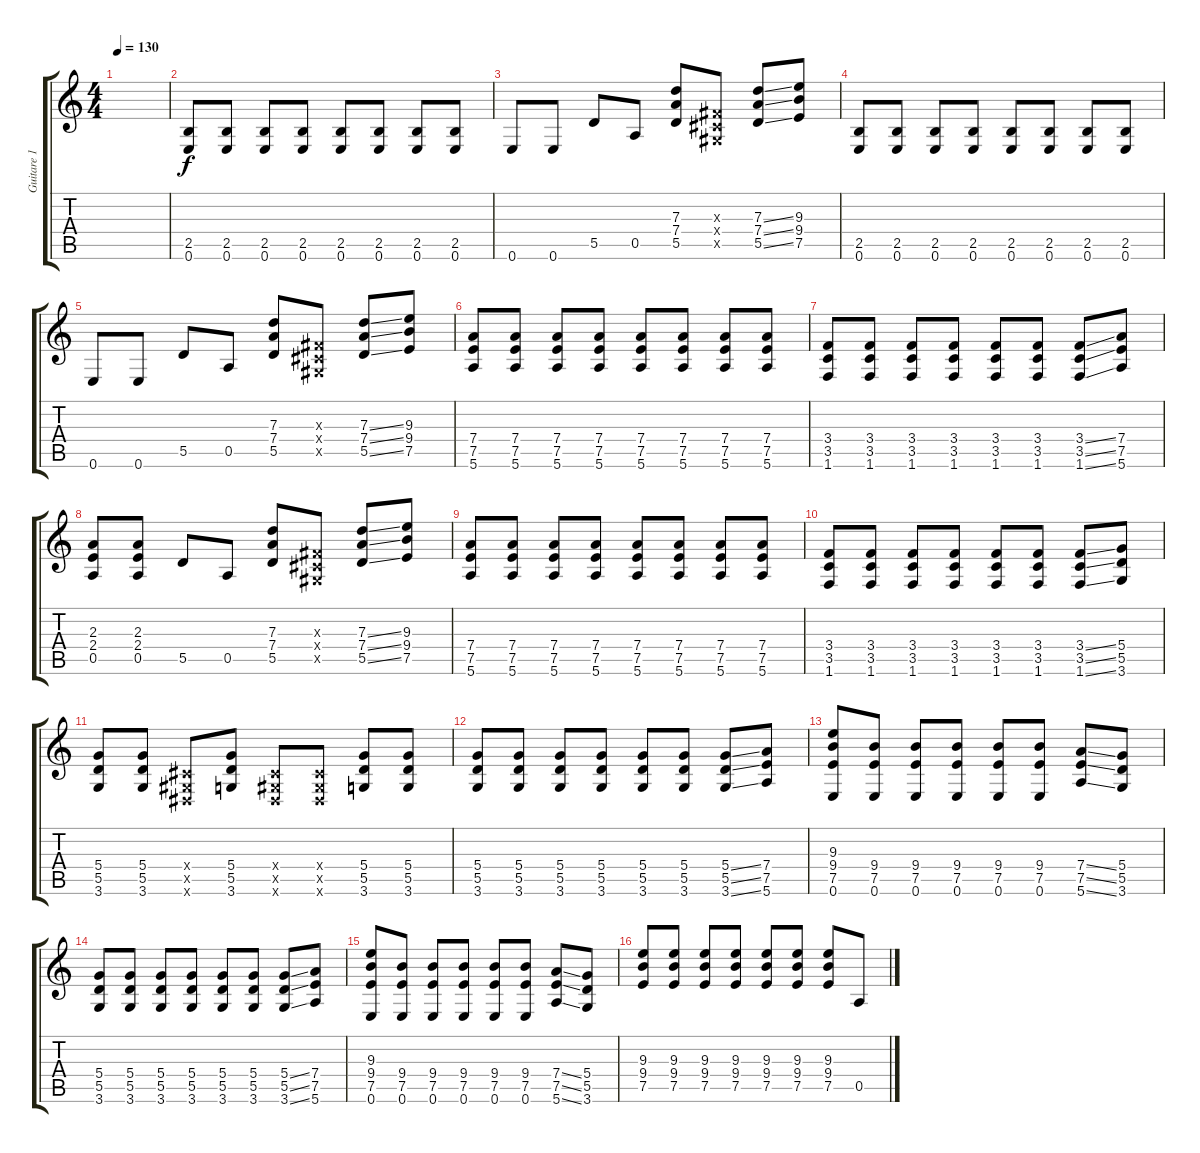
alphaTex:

\track ("Guitare 1" "Guitare 1") {instrument distortionguitar}
\staff {score tabs}
\tuning (E4 B3 G3 D3 A2 E2) {hide}
\ts (4 4)
\tempo 130
\clef g2
\ks c
|
(2.5 0.6).8 (2.5 0.6).8 (2.5 0.6).8 (2.5 0.6).8 (2.5 0.6).8 (2.5 0.6).8 (2.5 0.6).8 (2.5 0.6).8 |
0.6.8 0.6.8 5.5.8 0.5.8 (7.3 7.4 5.5).8 (-1.3{x} -1.4{x} -1.5{x}).8 (7.3{ss} 7.4{ss} 5.5{ss}).8 (9.3 9.4 7.5).8 |
(2.5 0.6).8 (2.5 0.6).8 (2.5 0.6).8 (2.5 0.6).8 (2.5 0.6).8 (2.5 0.6).8 (2.5 0.6).8 (2.5 0.6).8 |
0.6.8 0.6.8 5.5.8 0.5.8 (7.3 7.4 5.5).8 (-1.3{x} -1.4{x} -1.5{x}).8 (7.3{ss} 7.4{ss} 5.5{ss}).8 (9.3 9.4 7.5).8 |
(7.4 7.5 5.6).8 (7.4 7.5 5.6).8 (7.4 7.5 5.6).8 (7.4 7.5 5.6).8 (7.4 7.5 5.6).8 (7.4 7.5 5.6).8 (7.4 7.5 5.6).8 (7.4 7.5 5.6).8 |
(3.4 3.5 1.6).8 (3.4 3.5 1.6).8 (3.4 3.5 1.6).8 (3.4 3.5 1.6).8 (3.4 3.5 1.6).8 (3.4 3.5 1.6).8 (3.4{ss} 3.5{ss} 1.6{ss}).8 (7.4 7.5 5.6).8 |
(2.3 2.4 0.5).8 (2.3 2.4 0.5).8 5.5.8 0.5.8 (7.3 7.4 5.5).8 (-1.3{x} -1.4{x} -1.5{x}).8 (7.3{ss} 7.4{ss} 5.5{ss}).8 (9.3 9.4 7.5).8 |
(7.4 7.5 5.6).8 (7.4 7.5 5.6).8 (7.4 7.5 5.6).8 (7.4 7.5 5.6).8 (7.4 7.5 5.6).8 (7.4 7.5 5.6).8 (7.4 7.5 5.6).8 (7.4 7.5 5.6).8 |
(3.4 3.5 1.6).8 (3.4 3.5 1.6).8 (3.4 3.5 1.6).8 (3.4 3.5 1.6).8 (3.4 3.5 1.6).8 (3.4 3.5 1.6).8 (3.4{ss} 3.5{ss} 1.6{ss}).8 (5.4 5.5 3.6).8 |
(5.4 5.5 3.6).8 (5.4 5.5 3.6).8 (-1.4{x} -1.5{x} -1.6{x}).8 (5.4 5.5 3.6).8 (-1.4{x} -1.5{x} -1.6{x}).8 (-1.4{x} -1.5{x} -1.6{x}).8 (5.4 5.5 3.6).8 (5.4 5.5 3.6).8 |
(5.4 5.5 3.6).8 (5.4 5.5 3.6).8 (5.4 5.5 3.6).8 (5.4 5.5 3.6).8 (5.4 5.5 3.6).8 (5.4 5.5 3.6).8 (5.4{ss} 5.5{ss} 3.6{ss}).8 (7.4 7.5 5.6).8 |
(9.3 9.4 7.5 0.6).8 (9.4 7.5 0.6).8 (9.4 7.5 0.6).8 (9.4 7.5 0.6).8 (9.4 7.5 0.6).8 (9.4 7.5 0.6).8 (7.4{ss} 7.5{ss} 5.6{ss}).8 (5.4 5.5 3.6).8 |
(5.4 5.5 3.6).8 (5.4 5.5 3.6).8 (5.4 5.5 3.6).8 (5.4 5.5 3.6).8 (5.4 5.5 3.6).8 (5.4 5.5 3.6).8 (5.4{ss} 5.5{ss} 3.6{ss}).8 (7.4 7.5 5.6).8 |
(9.3 9.4 7.5 0.6).8 (9.4 7.5 0.6).8 (9.4 7.5 0.6).8 (9.4 7.5 0.6).8 (9.4 7.5 0.6).8 (9.4 7.5 0.6).8 (7.4{ss} 7.5{ss} 5.6{ss}).8 (5.4 5.5 3.6).8 |
(9.3 9.4 7.5).8 (9.3 9.4 7.5).8 (9.3 9.4 7.5).8 (9.3 9.4 7.5).8 (9.3 9.4 7.5).8 (9.3 9.4 7.5).8 (9.3 9.4 7.5).8 0.5.8
